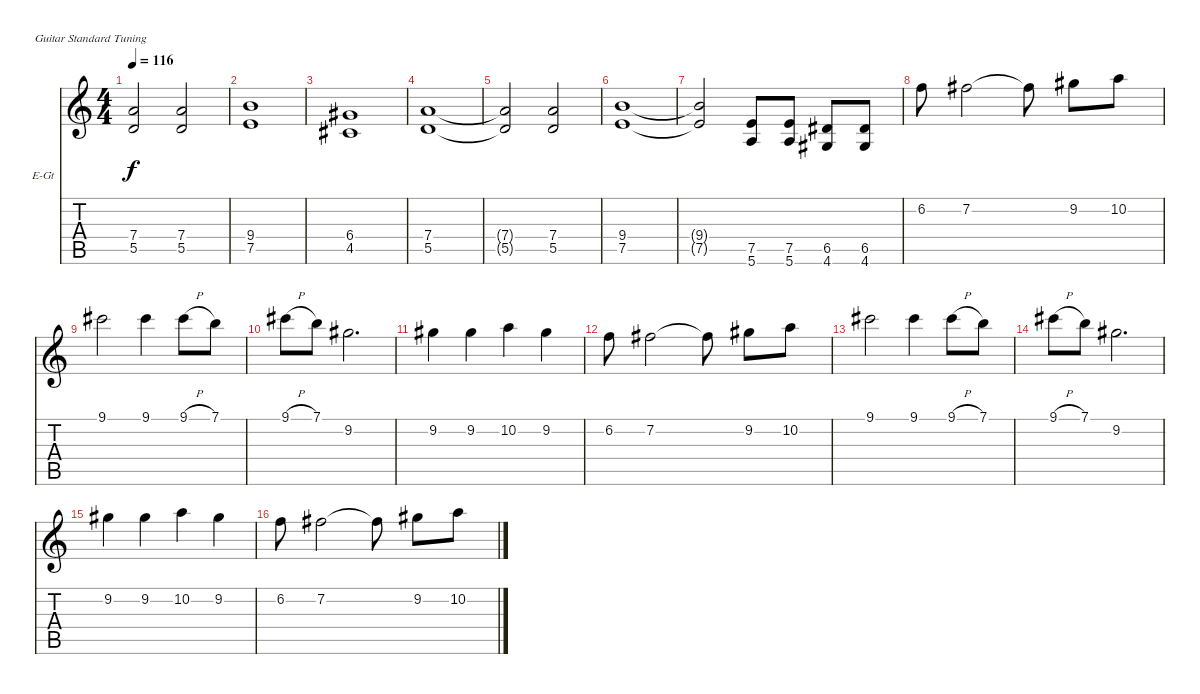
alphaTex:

\bracketExtendMode nobrackets
\firstSystemTrackNameOrientation horizontal
\otherSystemsTrackNameOrientation horizontal
\track ("Lead Guitar" "E-Gt") {instrument distortionguitar}
\staff {score tabs}
\tuning (E4 B3 G3 D3 A2 E2)
\ts (4 4)
\tempo 116
\clef g2
\scale
0.333333
\ks c
(7.4{t} 5.5{t}).2{dy f} (7.4 5.5).2 |
\scale
0.333333 (9.4 7.5).1 |
\scale
0.333333 (6.4 4.5).1 |
\scale
0.333333 (7.4 5.5).1 |
\scale
0.333333 (7.4{t} 5.5{t}).2 (7.4 5.5).2 |
\scale
0.333333 (9.4 7.5).1 |
\scale
0.333333 (9.4{t} 7.5{t}).2 (7.5 5.6).8 (7.5 5.6).8 (6.5 4.6).8 (6.5 4.6).8 |
\scale
0.333333 6.2.8 7.2.2 7.2{t}.8 9.2.8 10.2.8 |
\scale
0.333333 9.1.2 9.1.4 9.1{h}.8 7.1.8 |
\scale
0.333333 9.1{h}.8 7.1.8 9.2.2{d} |
\scale
0.333333 9.2.4 9.2.4 10.2.4 9.2.4 |
\scale
0.333333 6.2.8 7.2.2 7.2{t}.8 9.2.8 10.2.8 |
\scale
0.333333 9.1.2 9.1.4 9.1{h}.8 7.1.8 |
\scale
0.333333 9.1{h}.8 7.1.8 9.2.2{d} |
\scale
0.333333 9.2.4 9.2.4 10.2.4 9.2.4 |
\scale
0.333333 6.2.8 7.2.2 7.2{t}.8 9.2.8 10.2.8
